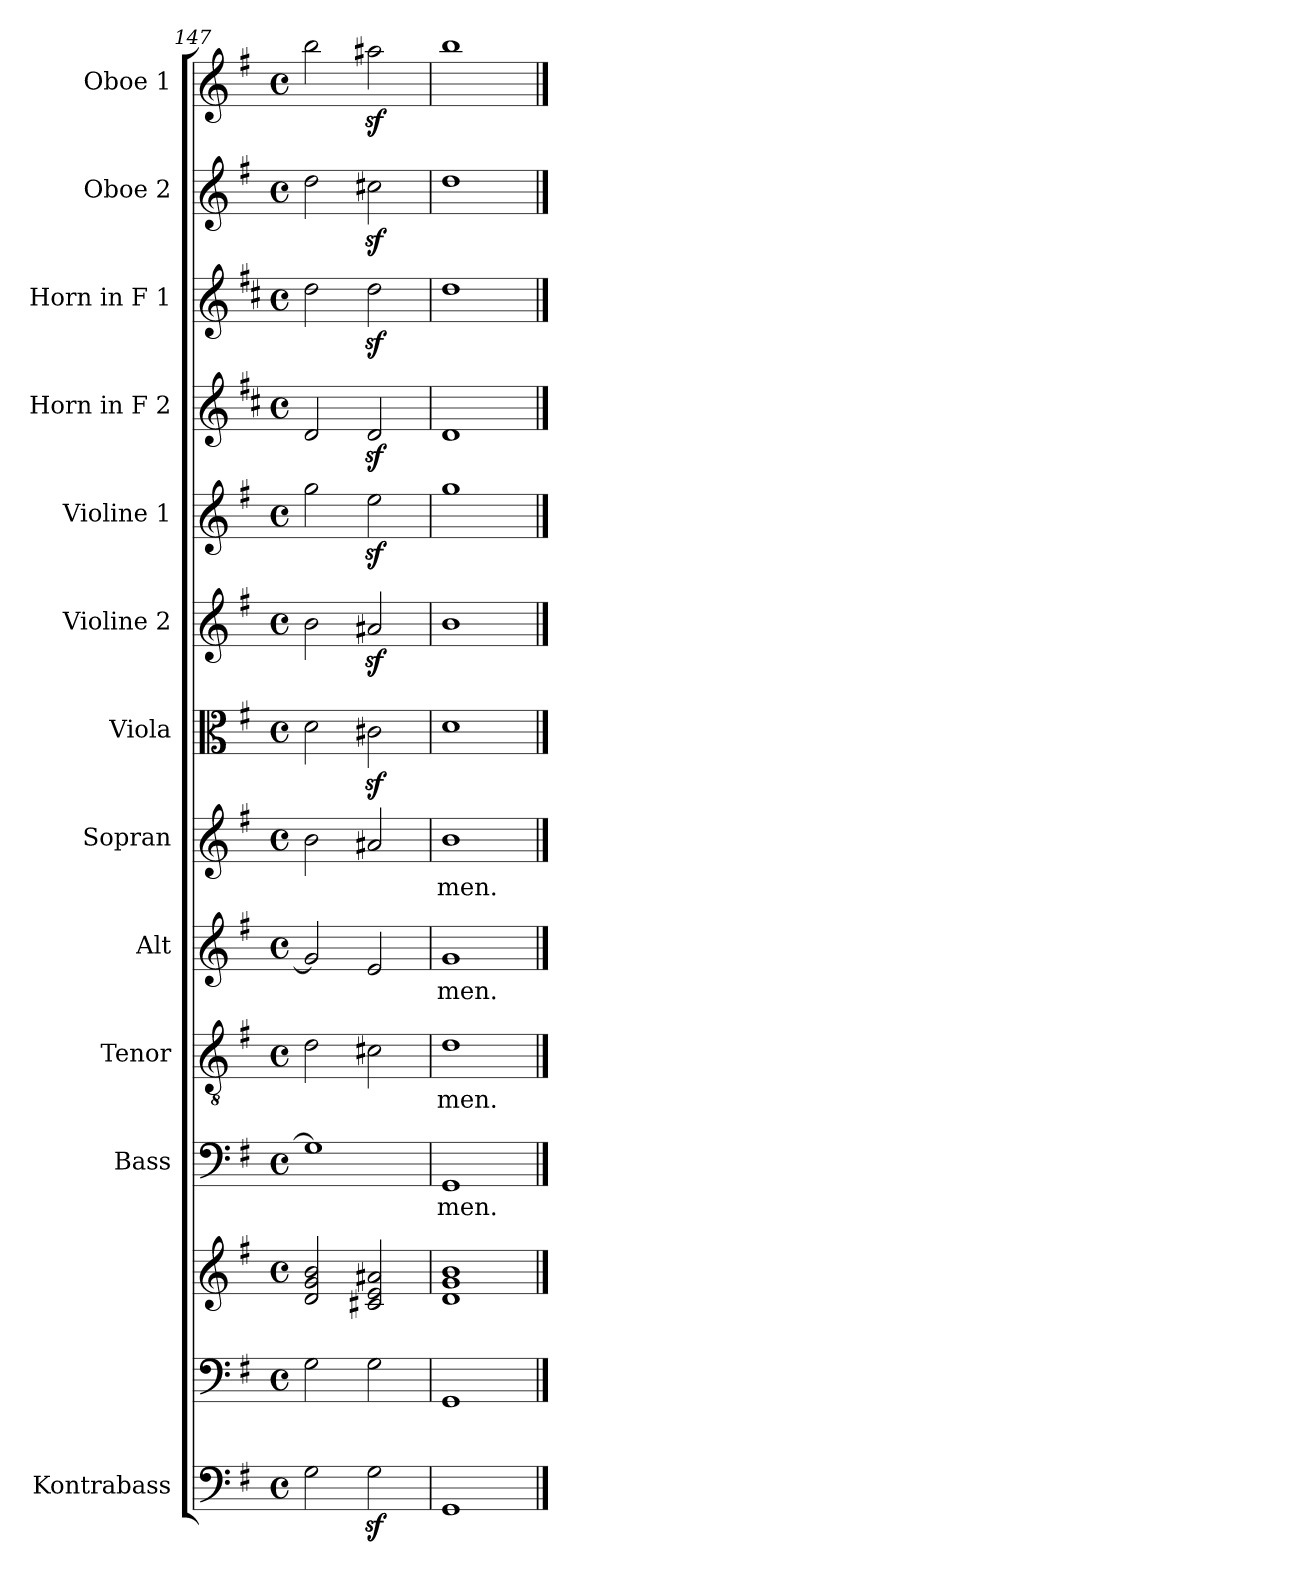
**kern	**kern	**kern	**kern	**text	**kern	**text	**kern	**text	**kern	**text	**kern	**kern	**kern	**kern	**kern	**kern	**kern
*part13	*part12	*part12	*part11	*part11	*part10	*part10	*part9	*part9	*part8	*part8	*part7	*part6	*part5	*part4	*part3	*part2	*part1
*staff14	*staff13	*staff12	*staff11	*staff11	*staff10	*staff10	*staff9	*staff9	*staff8	*staff8	*staff7	*staff6	*staff5	*staff4	*staff3	*staff2	*staff1
*I"Kontrabass	*	*	*I"Bass	*	*I"Tenor	*	*I"Alt	*	*I"Sopran	*	*I"Viola	*I"Violine 2	*I"Violine 1	*I"Horn in F 2	*I"Horn in F 1	*I"Oboe 2	*I"Oboe 1
*I'Kb.	*	*	*I'B.	*	*I'T.	*	*I'A.	*	*I'S.	*	*I'Vla.	*I'Vl. 2	*I'Vl. 1	*	*	*I'Ob. 2	*I'Ob. 1
*clefF4	*clefF4	*clefG2	*clefF4	*	*clefGv2	*	*clefG2	*	*clefG2	*	*clefC3	*clefG2	*clefG2	*clefG2	*clefG2	*clefG2	*clefG2
*ITrd7c12	*	*	*	*	*	*	*	*	*	*	*	*	*	*ITrd4c7	*ITrd4c7	*	*
*k[f#]	*k[f#]	*k[f#]	*k[f#]	*	*k[f#]	*	*k[f#]	*	*k[f#]	*	*k[f#]	*k[f#]	*k[f#]	*k[f#]	*k[f#]	*k[f#]	*k[f#]
*G:	*G:	*G:	*G:	*	*G:	*	*G:	*	*G:	*	*G:	*G:	*G:	*G:	*G:	*G:	*G:
*M4/4	*M4/4	*M4/4	*M4/4	*	*M4/4	*	*M4/4	*	*M4/4	*	*M4/4	*M4/4	*M4/4	*M4/4	*M4/4	*M4/4	*M4/4
*met(c)	*met(c)	*met(c)	*met(c)	*	*met(c)	*	*met(c)	*	*met(c)	*	*met(c)	*met(c)	*met(c)	*met(c)	*met(c)	*met(c)	*met(c)
=147	=147	=147	=147	=147	=147	=147	=147	=147	=147	=147	=147	=147	=147	=147	=147	=147	=147
2GG\	2G\	2d/ 2g/ 2b/	1G]	.	2d\	.	2g/]	.	2b\	.	2d\	2b\	2gg\	2G/	2g\	2dd\	2bb\
2GGz<\	2G\	2c#X/ 2e/ 2a#X/	.	.	2c#X\	.	2e/	.	2a#X/	.	2c#Xz<\	2a#Xz</	2eez<\	2Gz</	2gz<\	2cc#Xz<\	2aa#Xz<\
=148	=148	=148	=148	=148	=148	=148	=148	=148	=148	=148	=148	=148	=148	=148	=148	=148	=148
!	!	!	!	!LO:LY:b	!	!LO:LY:b	!	!LO:LY:b	!	!LO:LY:b	!	!	!	!	!	!	!
1GGG	1GG	1d 1g 1b	1GG	-men.	1d	-men.	1g	-men.	1b	-men.	1d	1b	1gg	1G	1g	1dd	1bb
==	==	==	==	==	==	==	==	==	==	==	==	==	==	==	==	==	==
*-	*-	*-	*-	*-	*-	*-	*-	*-	*-	*-	*-	*-	*-	*-	*-	*-	*-
